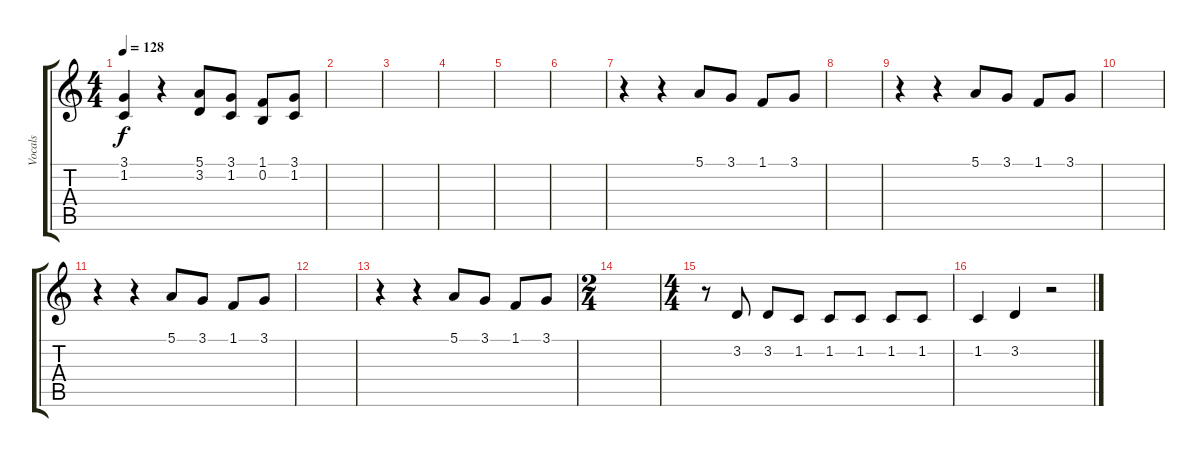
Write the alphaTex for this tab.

\track ("Vocals" "Vocals") {instrument lead2sawtooth}
\staff {score tabs}
\tuning (E4 B3 G3 D3 A2 E2) {hide}
\ts (4 4)
\tempo 128
\clef g2
\ks c
(3.1{t} 1.2).4{dy f} r.4 (5.1 3.2).8 (3.1 1.2).8 (1.1 0.2).8 (3.1 1.2).8 |
|
|
|
|
|
r.4 r.4 5.1.8 3.1.8 1.1.8 3.1.8 |
|
r.4 r.4 5.1.8 3.1.8 1.1.8 3.1.8 |
|
r.4 r.4 5.1.8 3.1.8 1.1.8 3.1.8 |
|
r.4 r.4 5.1.8 3.1.8 1.1.8 3.1.8 |
\ts (2 4)
|
\ts (4 4)
r.8 3.2.8 3.2.8 1.2.8 1.2.8 1.2.8 1.2.8 1.2.8 |
1.2.4 3.2.4 r.2
